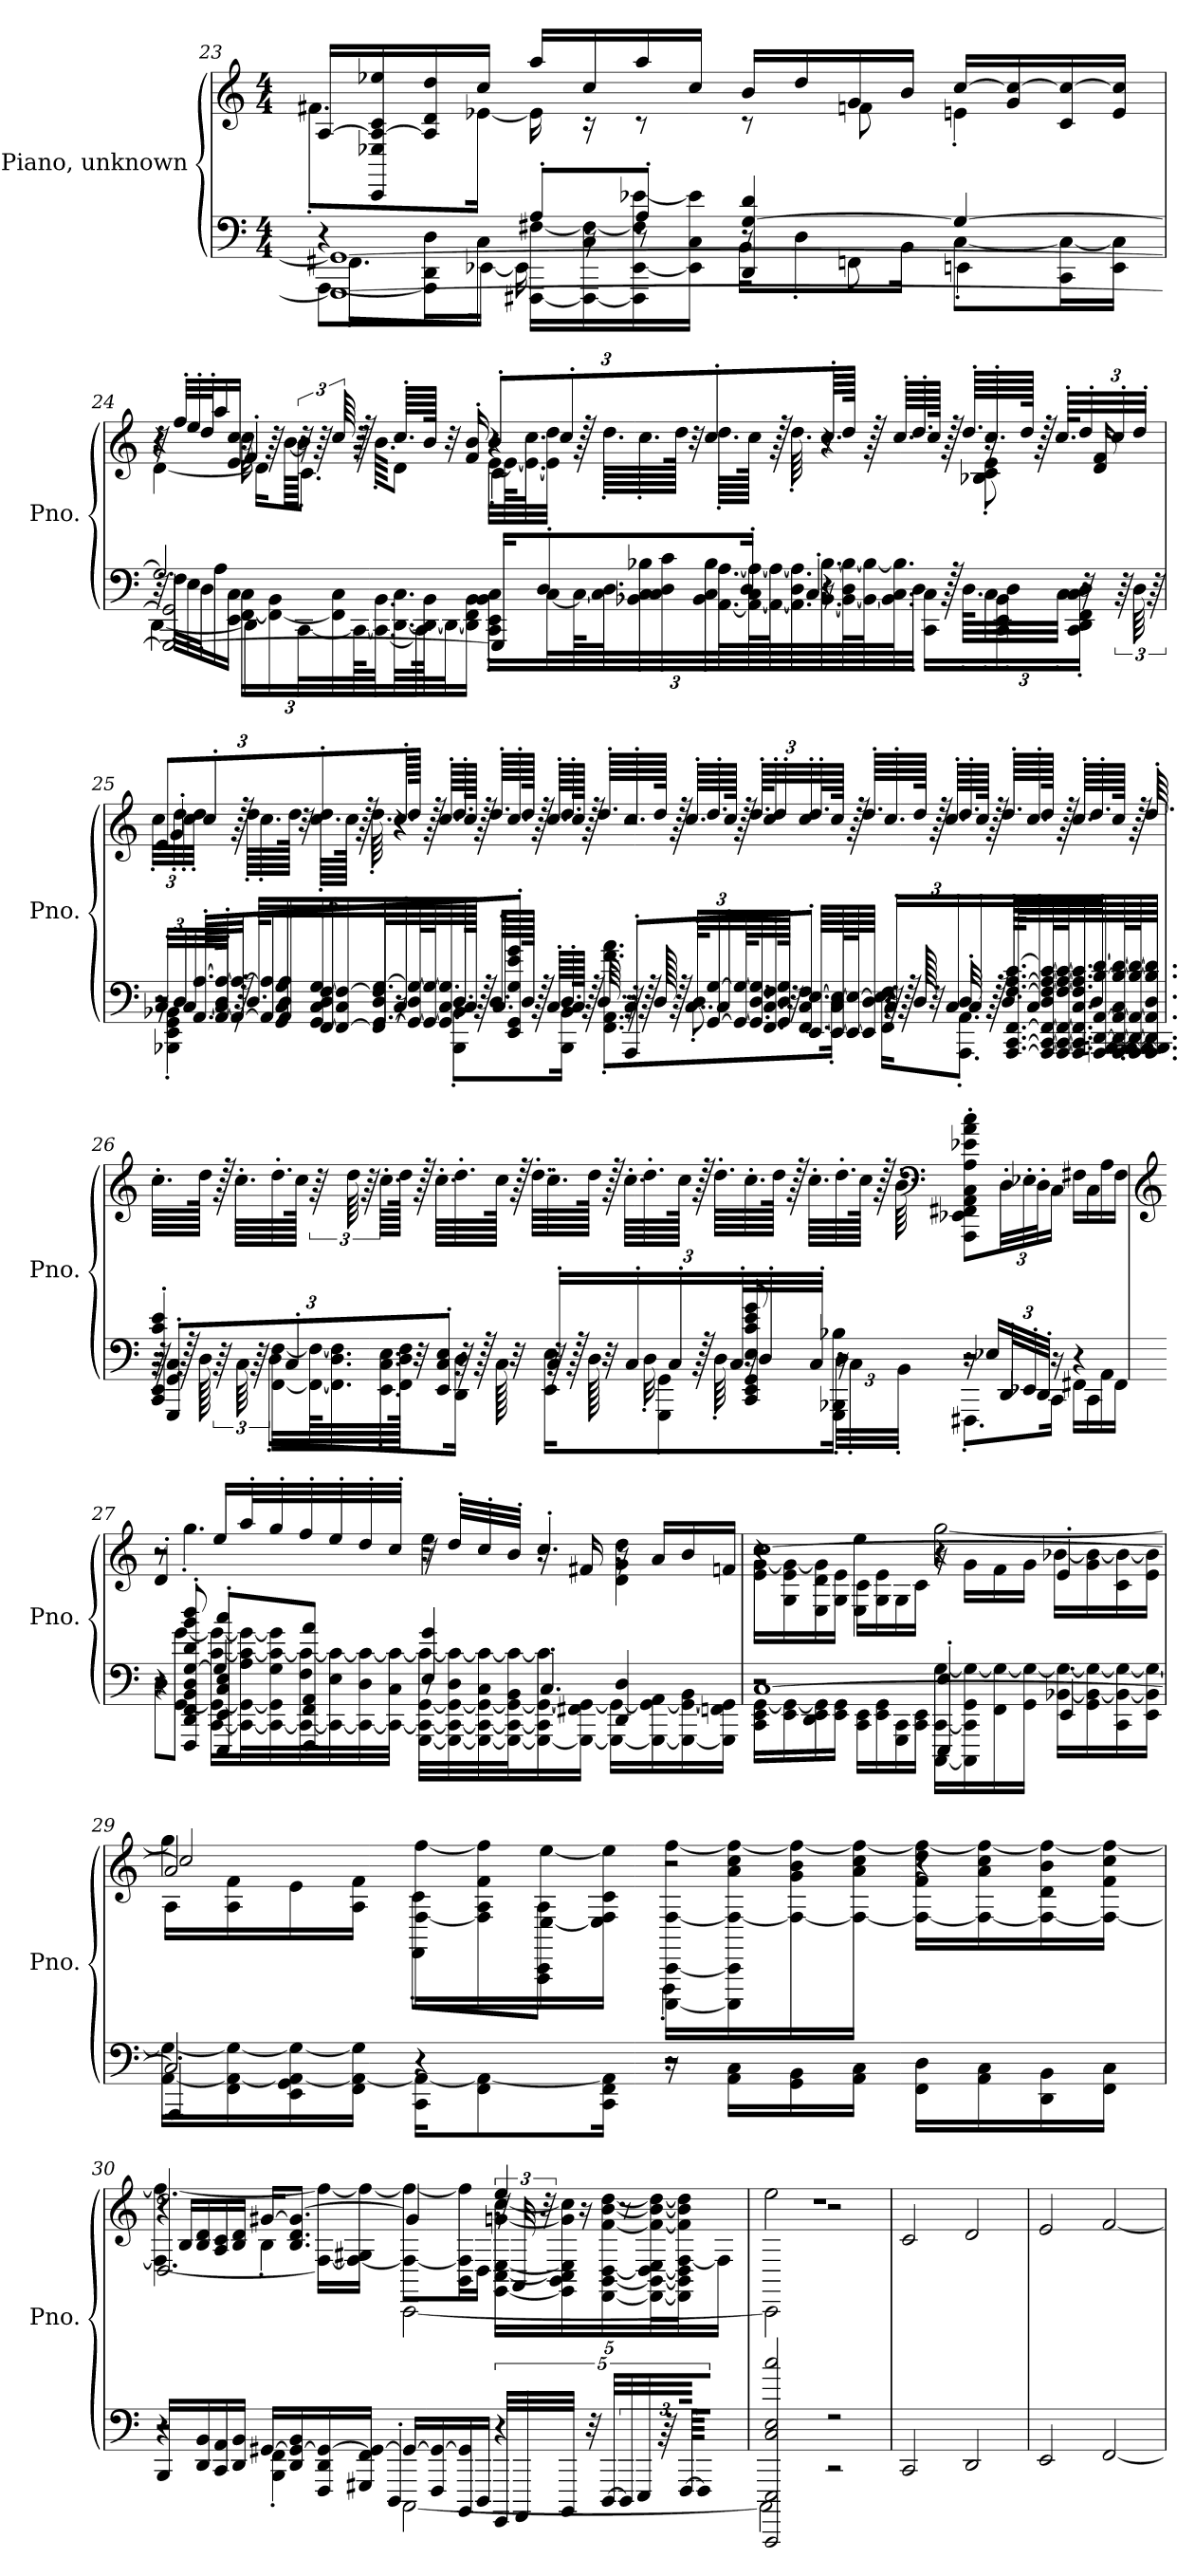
**kern	**kern
*part1	*part1
*staff2	*staff1
*I"Piano, unknown	*
*I'Pno.	*
!!LO:PB:g=z
*clefF4	*clefG2
*k[]	*k[]
*M4/4	*M4/4
=23	=23
*^	*^
*	*^	*	*
*	*	*^	*	*
4r	[8AAA\L	1GGG_ 1GG_	8.FF#X'\L	[16A/LL	8.f#X'\L
.	.	.	.	16CC/ 16E-X/ 16A/_ 16c/ 16ee-X/	.
.	16AAA\] 16DD\ 16D\L	.	.	16A/] 16d/ 16dd/	.
.	16C\JJ	.	[16EE-X\Jk	16cc/JJ	[16e-X\Jk
8A'/L	[16FFF#X\ [16F#X\LL	.	16EE-\]	16aa/LL	16e-\]
.	16FFF#\_ 16C\ 16F#\_	.	16r	16cc/	16r
8A'/J	16FFF#\] [16EE-\ 16F#\] [16e-X\	.	8r	16aa/	8r
.	16EE-\] 16C\ 16e-\]JJ	.	.	16cc/JJ	.
4DD/ [4G/ 4d/	16BB\KL	.	8r	16b/LL	8r
.	8D'\	.	.	16dd/	.
.	.	.	8FFn\	16g/	8fn\
.	16BB\Jk	.	.	16b/JJ	.
4G/_	[8C\L	.	4EEn'\	[16cc/LL	4en'\
.	.	.	.	16g/ 16cc/_	.
.	16CC\ 16C\_L	.	.	16c/ 16cc/_	.
.	16EE\ 16C\]JJ	.	.	16e/ 16cc/]JJ	.
!!LO:LB:g=z
=24	=24	=24	=24	=24	=24
*	*	*	*	*^	*^
2.G/]	32r	2GGG/_ 2GG/]	[4DD\	32r	4r	4r	[4d\
.	32F'\LLL	.	.	32ff'/LLL	.	.	.
.	32E'\	.	.	32ee'/	.	.	.
.	32D'\J	.	.	32dd'/J	.	.	.
.	16A\	.	.	16aa/	.	.	.
.	16EE\ 16C\JJ	.	.	16e/ 16cc/JJ	.	.	.
*	*Xbrackettup	*	*	*	*	*	*
.	[24FF\ 24C\LL	.	16DD\LL]	16r	32cc\	4f'/	16d\KL]
.	.	.	.	.	64r	.	.
.	24FF\_ 24BB\	.	.	.	.	.	.
.	.	.	.	.	[64b\LLLL	.	.
.	.	.	[32CC'\L	48r	64b\JJJJ]	.	8.c'\J
.	.	.	.	.	64r	.	.
.	24FF\] 24C\	.	.	96cc/	.	.	.
.	.	.	128CC\KL_	32r	128r	.	.
.	.	.	64.CC\_' 64.BB\'JJJ	.	64.b'\KKKL	.	.
.	[64.DD\ 64.C\LL	.	8CC\J]	64.cc'/LLLL	8d\J	.	.
.	128DD\_ 128BB\JK	.	.	128b/JJJJk	.	.	.
.	32DD\J_	.	.	32r	.	.	.
.	16DD\] 16FF\ 16BB\JJ	.	.	16f/' 16b/'	.	.	.
*	*	*	*	*Xbrackettup	*	*	*
.	16BB\' 16C\'LL	16GGG/KL]	4CC\' 4EE\'	12b'/L	[32e\LLL	4r	4c'\
.	.	.	.	.	128e\KL_	.	.
.	.	.	.	.	64.e\_ 64.cc\J	.	.
.	[32C\L	8D'/	.	.	32e\] 32dd\JJJ	.	.
.	.	.	.	12cc'/	.	.	.
.	128C\KL_	.	.	.	128r	.	.
.	64.C\] 64.D\J	.	.	.	64.dd'\LLLL	.	.
.	48BB-X\' 48C\' 48B-X\'	.	.	.	64.cc'\	.	.
.	48C\' 48D\' 48c\'	.	.	.	.	.	.
.	.	.	.	.	128dd\JJJJk	.	.
.	.	.	.	.	32r	.	.
.	48BB-\' 48C\' 48B-\'	.	.	12cc'/	.	.	.
.	[64.AA\ [64.A\L	16D'/Jk	.	.	64.dd'\LLLL	.	.
.	128AA\_ 128C\ 128A\_L	.	.	.	128cc\JJJJk	.	.
.	128AA\_ 128A\_J	.	.	.	128r	.	.
.	64.AA\] 64.D\ 64.A\]	.	.	.	64.dd'\	.	.
4r	[64.BB-\ [64.B-\	4C'/	16r	64.cc'/LLL	4r	8r	8r
.	128BB-\_ 128D\ 128B-\_L	.	.	128dd/JJJJk	.	.	.
.	128BB-\_ 128B-\_J	.	.	128r	.	.	.
.	64.BB-\] 64.C\ 64.B-\]J	.	.	64.cc'/LLLL	.	.	.
.	32D'\JJJ	.	16CC\ 16C\LL	64.dd'/	.	.	.
.	.	.	.	128cc/JJJJk	.	.	.
.	128r	.	.	128r	.	.	.
.	64.D'\KLLL	.	.	64.dd'/LLLL	.	.	.
.	48C'\	.	16CC\ 16EE\ 16BB-\	64.cc'/	.	16r	8B-X\' 8c\' 8e\'
.	48D'\	.	.	.	.	.	.
.	.	.	.	128dd/JJJJk	.	.	.
.	.	.	.	128r	.	.	.
.	.	.	.	64.cc'/KLLL	.	.	.
.	48C'\JJJ	.	.	.	.	.	.
.	32r	.	16CC\' 16DD\' 16FF\' 16C\' 16D\'JJ	48dd'/	.	16d/ 16f/	.
.	.	.	.	48cc'/	.	.	.
*	*brackettup	*	*	*	*	*	*
.	96r	.	.	.	.	.	.
.	96D\	.	.	48dd'/JJJ	.	.	.
.	96r	.	.	.	.	.	.
*	*	*	*	*v	*v	*v	*v
!!LO:LB:g=z
=25	=25	=25	=25	=25
*	*	*Xbrackettup	*	*
*	*	*	*	*^
*	*	*	*	*	*^
16r	2r	48C'/LLL	4BBB-X\' 4EE\' 4GG\' 4BB-X\'	12e/L	48cc'\LLL	4g'/
.	.	48D'/	.	.	48dd'\	.
.	.	48C'/	.	.	48cc'\	.
[64.AA/' [64.A/'LLLL	.	32D'/JJJ	.	.	32dd'\JJJ	.
.	.	.	.	12cc'/	.	.
128AA/_' 128C/' 128A/_'JK	.	.	.	.	.	.
32AA/_ 32A/_JJ	.	128r	.	.	128r	.
.	.	64.D'/KLLL	.	.	64.dd'\LLLL	.
8AA/] 8A/]	.	48GG/' 48C/' 48G/'	.	.	64.cc'\	.
.	.	48AA/' 48D/' 48A/'	.	.	.	.
.	.	.	.	.	128dd\JJJJk	.
.	.	.	.	.	32r	.
.	.	48GG/' 48C/' 48G/'	.	12cc'/	.	.
.	.	[48FF/ 48D/ [48F/	.	.	64.dd'\LLLL	.
.	.	48FF/_ 48C/ 48F/_	.	.	.	.
.	.	.	.	.	128cc\JJJJk	.
.	.	.	.	.	128r	.
.	.	.	.	.	64.dd'\	.
.	.	48FF/] 48D/ 48F/]	.	.	.	.
8C'/	.	[64.GG/ [64.G/L	16r	64.cc'/LLL	4r	4r
.	.	128GG/_ 128D/ 128G/_L	.	128dd/JJJJk	.	.
.	.	128GG/_ 128G/_J	.	128r	.	.
.	.	64.GG/] 64.C/ 64.G/]	.	64.cc'/LLLL	.	.
.	.	64.D'/	8BBB-\' 8BB-\'L	64.dd'/	.	.
.	.	128C/JJJJk	.	128cc/JJJJk	.	.
.	.	128r	.	128r	.	.
.	.	64.D'/LLLL	.	64.dd'/LLLL	.	.
8EE/' 8GG/' 8G/' 8e/' 8g/'J	.	64.C'/	.	64.cc'/	.	.
.	.	128D/JJJJk	.	128dd/JJJJk	.	.
.	.	128r	.	128r	.	.
.	.	64.C'/LLLL	.	64.cc'/LLLL	.	.
.	.	64.D'/	16BBB-\ 16BB-\Jk	64.dd'/	.	.
.	.	128C/JJJJk	.	128cc/JJJJk	.	.
.	.	128r	.	128r	.	.
.	.	64.D'/	.	64.dd'/LLLL	.	.
64r	16r	12AAA/' 12C/'L	8.FF\' 8.AA\' 8.f\' 8.a\'L	64.cc'/	2r	2r
128r	.	.	.	.	.	.
128D/	.	.	.	128dd/JJJJk	.	.
128r	.	.	.	128r	.	.
64.C'/KLLL	.	.	.	64.cc'/LLLL	.	.
[32GG/ [32G/	8.D'\	.	.	64.dd'/	.	.
.	.	12C'/	.	.	.	.
.	.	.	.	128cc/JJJJk	.	.
128GG/_ 128G/_KL	.	.	.	128r	.	.
64.GG/] 64.D/ 64.G/]	.	.	.	64.dd'/KLLL	.	.
64.FF/' 64.C/' 64.F/'	.	.	.	48cc'/	.	.
.	.	.	.	48dd'/	.	.
128GG/ 128D/ 128G/JJJJk	.	.	.	.	.	.
32r	.	.	.	.	.	.
.	.	12FF/' 12C/' 12F/'J	.	48cc'/	.	.
[64.EE/ [64.E/LLLL	.	.	16D'\Jk	64.dd'/L	.	.
128EE/_ 128C/ 128E/_L	.	.	.	128cc/JJJJk	.	.
128EE/_ 128E/_J	.	.	.	128r	.	.
64.EE/] 64.D/ 64.E/]JJJJ	.	.	.	64.dd'/LLLL	.	.
64r	4r	24C'/LL	16FF\ 16F\KL	64.cc'/	.	.
128r	.	.	.	.	.	.
128D/	.	.	.	128dd/JJJJk	.	.
32r	.	.	.	128r	.	.
.	.	.	.	64.cc'/LLLL	.	.
.	.	24C'/	.	.	.	.
32D'/	.	.	8.AAA\' 8.AA\'J	64.dd'/	.	.
.	.	24C'/	.	.	.	.
.	.	.	.	128cc/JJJJk	.	.
128r	.	.	.	128r	.	.
64.D'/KKLL	.	.	.	64.dd'/LLLL	.	.
16C'/	.	[64.AAA/ [64.CC/ [64.FF/ [64.F/ [64.A/ [64.c/LL	.	64.cc'/	.	.
.	.	128AAA/_ 128CC/_ 128FF/_ 128D/ 128F/_ 128A/_ 128c/_L	.	128dd/JJJJk	.	.
.	.	128AAA/_ 128CC/_ 128FF/_ 128F/_ 128A/_ 128c/_J	.	128r	.	.
.	.	64.AAA/] 64.CC/] 64.FF/] 64.C/ 64.F/] 64.A/] 64.c/]	.	64.cc'/LLLL	.	.
16D'/JJ	.	[64.AAA/ [64.BBBn/ [64.DD/ [64.AA/ [64.B/ [64.d/	.	64.dd'/	.	.
.	.	128AAA/_ 128BBB/_ 128DD/_ 128AA/_ 128C/ 128B/_ 128d/_L	.	128cc/JJJJk	.	.
.	.	128AAA/_ 128BBB/_ 128DD/_ 128AA/_ 128B/_ 128d/_J	.	128r	.	.
.	.	64.AAA/] 64.BBB/] 64.DD/] 64.AA/] 64.D/ 64.B/] 64.d/]JJJJ	.	64.dd'/	.	.
*	*	*	*	*v	*v	*v
!!LO:LB:g=z
=26	=26	=26	=26	=26
4CC/' 4EE/' 4c/' 4e/'	64r	12GGG/' 12GG/' 12C/'L	16r	64.cc'\LLLL
.	128r	.	.	.
.	128D\	.	.	128dd\JJJJk
*	*brackettup	*	*	*
.	96r	.	.	128r
.	.	.	.	64.cc'\LLLL
.	96C\	.	.	.
.	96r	.	.	.
.	[32FF\ [32F\LLL	.	8D'\L	64.dd'\
.	.	12C'/	.	.
.	.	.	.	128cc\JJJJk
*	*	*	*	*brackettup
.	128FF\_ 128F\_KL	.	.	96r
.	64.FF\] 64.D\ 64.F\]	.	.	.
.	.	.	.	96dd\
.	.	.	.	96r
.	64.EE\' 64.C\' 64.E\'	.	.	64.cc'\LLLL
.	128FF\ 128D\ 128F\JJJJk	.	.	128dd\JJJJk
.	32r	.	.	128r
.	.	.	.	64.cc'\LLLL
.	.	12EE/' 12C/' 12E/'J	.	.
.	64r	.	16DD\ 16D\Jk	64.dd'\
.	128r	.	.	.
.	128C\	.	.	128cc\JJJJk
.	32r	.	.	128r
.	.	.	.	64.dd'\LLLL
*	*	*Xbrackettup	*	*
8r	64r	24C'/LL	16EE\ 16E\KL	64.cc'\
.	128r	.	.	.
.	128D\	.	.	128dd\JJJJk
.	32r	.	.	128r
.	.	.	.	64.cc'\LLLL
.	.	24C'/	.	.
.	32D'\	.	8GGG\' 8GG\'	64.dd'\
.	.	24C'/	.	.
.	.	.	.	128cc\JJJJk
.	128r	.	.	128r
.	64.D'\	.	.	64.dd'\LLLL
8CC/' 8EE/' 8GG/' 8E/' 8c/' 8e/' 8g/'	16r	48C'/L	.	64.cc'\
.	.	48D'/	.	.
.	.	.	.	128dd\JJJJk
.	.	.	.	128r
.	.	.	.	64.cc'\LLLL
.	.	48C'/JJJ	.	.
.	48D'\LLL	16r	16GGG\ 16BBB-X\ 16B-X\Jk	64.dd'\
.	48C'\	.	.	.
.	.	.	.	128cc\JJJJk
.	.	.	.	128r
.	.	.	.	64.b'\
.	48BB'\JJJ	.	.	.
*	*	*	*	*clefF4
2r	8.FFF#X'\L	16r	2r	8AAA\' 8EE-X\' 8FF#X\' 8AA\' 8C\' 8A\' 8e-X\' 8a\' 8cc\'L
.	.	16E-X/LL	.	.
*	*	*	*	*Xbrackettup
.	.	48DD'/L	.	48D'\LL
.	.	48EE-X'/	.	48E-X'\
.	.	48DD'/JJJ	.	48D'\J
.	16CC\Jk	16r	.	16C\JJ
.	16FF#X\LL	4r	.	16F#X\LL
.	16CC\	.	.	16C\
.	16AA\	.	.	16A\
.	16FF#\JJ	.	.	16F#\JJ
*v	*v	*v	*v	*
!!LO:LB:g=z
=27	=27
*	*clefG2
*^	*^
*	*^	*	*^
8r	8D\L	4r	4d'/	8r	2r
8FFF/' 8DD/' 8FF/' 8BB/' 8D/' [8G/' 8d/' 8b/' 8dd/'	[8GG\ [8g\J	.	.	4.gg'\	.
4G/]	[16CC\ 16GG\_ [16c\ 16g\_LL	8EEE/' 8EE/' 8C/' 8E/' 8cc/'L	16ee/LL	.	.
.	32CC\_ 32GG\_ 32A\ 32c\_ 32g\_L	.	32aa'/L	.	.
.	32CC\_ 32GG\] 32G\ 32c\_ 32g\]	.	32gg'/	.	.
.	32CC\_ 32F\ 32c\_	8FFF/ 8FF/ 8AA/ 8a/J	32ff'/	.	.
.	32CC\_ 32E\ 32c\_	.	32ee'/	.	.
.	32CC\_ 32D\ 32c\_	.	32dd'/	.	.
.	32CC\_ 32C\ 32c\_JJJ	.	32cc'/JJJ	.	.
4E/ 4g/	[32GGG\ 32CC\_ [32GG\ 32c\_LLL	8r	32r	4ee\	8r
.	32GGG\_ 32CC\_ 32GG\_ 32D\ 32c\_	.	32dd'/LLL	.	.
.	32GGG\_ 32CC\_ 32GG\_ 32C\ 32c\_	.	32cc'/	.	.
.	32GGG\_ 32CC\_ 32GG\_ 32BB\ 32c\_J	.	32b'/JJJ	.	.
.	16GGG\_ 16CC\] 16GG\_ 16c\]	4.C'/	16r	.	4.cc'/
.	16GGG\_ 16FF#X\ 16GG\_JJ	.	16f#X/	.	.
4DD/ 4D/	16GGG\_ 16GG\_LL	.	16r	4d\ 4g\ 4dd\	.
.	16GGG\_ 16GG\_ 16AA\	.	16a/LL	.	.
.	16GGG\_ 16GG\_ 16BB\	.	16b/	.	.
.	16GGG\] 16FFn\ 16GG\]JJ	.	16fn/JJ	.	.
!!LO:LB:g=z
=28	=28	=28	=28	=28	=28
*	*	*	*	*	*^
[1C	16CC\ 16EE\ [16GG\LL	2r	2r	16e\ [16g\LL	[1cc	4r
.	16EE\ 16GG\_	.	.	16G\ 16e\ 16g\_	.	.
.	16DD\ 16EE\ 16GG\]	.	.	16E\ 16d\ 16g\]	.	.
.	16EE\ 16GG\JJ	.	.	16G\ 16e\JJ	.	.
.	16CC\ 16EE\LL	.	.	16c\LL	.	4E\ 4ee\
.	16EE\ 16GG\	.	.	16G\ 16e\	.	.
.	16GGG\ 16CC\	.	.	16G\	.	.
.	16CC\ 16EE\JJ	.	.	16c\JJ	.	.
.	[16CCC\ [16CC\ [16G\LL	4EEE/' 4E/'	4r	16r	.	[2gg\
.	16CCC\] 16CC\] 16GG\ 16G\_	.	.	16g\LL	.	.
.	16FF\ 16G\_	.	.	16f\	.	.
.	16GG\ 16G\_JJ	.	.	16g\JJ	.	.
.	[16BB-X\ 16G\_LL	4EE'/	4e'/	[16b-X\LL	.	.
.	16GG\ 16BB-\_ 16G\_	.	.	16g\ 16b-\_	.	.
.	16CC\ 16BB-\_ 16G\_	.	.	16c\ 16b-\_	.	.
.	16EE\ 16BB-\] 16G\_JJ	.	.	16e\ 16b-\]JJ	.	.
!!LO:PB:g=z	!!	!!	!!
=29	=29	=29	=29	=29	=29	=29
2C/]	[16AA\ 16G\_LL	4AAA'/	2a/	16A\LL	2cc/]	4gg\]
.	16FF\ 16AA\_ 16G\_	.	.	16A\ 16f\	.	.
.	16EE\ 16GG\ 16AA\_ 16G\_	.	.	16e\	.	.
.	16FF\ 16AA\_ 16G\]JJ	.	.	16A\ 16f\JJ	.	.
.	16CC\ 16AA\_KL	4r	.	[16F\ [16ff\LL	.	8FF\' 8c\'L
.	8FF\ 8AA\_	.	.	16F\] 16A\ 16f\ 16ff\]	.	.
.	.	.	.	[16E\ [16ee\	.	8AAA\' 8CC\' 8A\'J
.	16CC\ 16FF\ 16AA\]Jk	.	.	16E\] 16F\ 16c\ 16ee\]JJ	.	.
2r	16r	2r	2r	[16CCC\ [16CC\ [16F\ [16ff\LL	2r	4FFF'\
.	16AA\ 16C\LL	.	.	16CCC\] 16CC\] 16F\_ 16a\ 16cc\ 16ff\_	.	.
.	16GG\ 16BB\	.	.	16F\_ 16g\ 16b\ 16ff\_	.	.
.	16AA\ 16C\JJ	.	.	16F\_ 16a\ 16cc\ 16ff\_JJ	.	.
.	16FF\ 16D\LL	.	.	16F\_ 16f\ 16dd\ 16ff\_LL	.	4r
.	16AA\ 16C\	.	.	16F\_ 16a\ 16cc\ 16ff\_	.	.
.	16DD\ 16BB\	.	.	16F\_ 16d\ 16b\ 16ff\_	.	.
.	16FF\ 16C\JJ	.	.	16F\_ 16f\ 16cc\ 16ff\_JJ	.	.
!!LO:LB:g=z	!!	!!	!!
=30	=30	=30	=30	=30	=30	=30
16BBB/LL	4r	2r	2.D/ 2.dd/	4.F\_ 4.ff\_	16B/LL	4r
16DD/ 16BB/	.	.	.	.	16B/ 16d/	.
16CC/ 16AA/	.	.	.	.	16A/ 16c/	.
16DD/ 16BB/JJ	.	.	.	.	16B/ 16d/JJ	.
[16GG#X/LL	4BBB\' 4FF\'	.	.	.	[16g#X/KL	4B'\
16DD/ 16GG#/_ 16BB/	.	.	.	.	8.B/ 8.d/ 8.g#/_J	.
16FFF/ 16DD/ 16GG#/_	.	.	.	16F\_ 16ff\_LL	.	.
16GGG#X/ 16FF/ 16GG#/_JJ	.	.	.	16F\_ 16G#X\ 16ff\_JJ	.	.
16GG#/LL_	[2CCC\	4DDD'/	.	8F\_ 8ff\_L	4g#/]	[2CC\
16FFF/ 16GG#/_	.	.	.	.	.	.
16BBBB/ 16GG#/]	.	.	.	16BB\ 16F\] 16ff\]L	.	.
16DDD/JJ	.	.	.	16D\JJ	.	.
*brackettup	*	*	*	*	*brackettup	*
40GGGG/LLL	.	4r	4ee/	[20GG\ [20C\ [20E\ [20gn\ [20cc\LL	48r	.
.	.	.	.	.	48AA/	.
40AAAA'/	.	.	.	.	.	.
.	.	.	.	.	48r	.
40BBBB/JJJ	.	.	.	20GG\] 20BB\ 20C\] 20E\] 20g\] 20cc\]	.	.
.	.	.	.	.	16r	.
40r	.	.	.	.	.	.
[40DDD/LLL	.	.	.	[20FF\ [20BB\ [20D\ [20f\ [20b\ [20dd\	.	.
48DDD/]	.	.	.	.	8r	.
48EEE/JJJ	.	.	.	.	.	.
.	.	.	.	40FF\_ 40BB\_ 40D\_ 40E\ 40f\_ 40b\_ 40dd\_L	.	.
96r	.	.	.	.	.	.
.	.	.	.	40FF\] 40BB\] 40D\] [40F\ 40f\] 40b\] 40dd\]J	.	.
[96FFF/KKLL	.	.	.	.	.	.
16FFF/JJ]	.	.	.	.	.	.
.	.	.	.	20F\JJ]	.	.
*	*v	*v	*	*	*	*
*	*	*	*	*v	*v
=31	=31	=31	=31	=31
2CCCC/ 2EEE/ 2C/ 2E/ 2cc/	2CCC\]	1r	2ee\	2CC\]
2r	2r	.	2r	2r
*v	*v	*	*	*
*	*v	*v	*v
=32	=32
2CC/	2c/
2DD/	2d/
!!LO:LB:g=z
=33	=33
2EE/	2e/
[2FF/	[2f/
=	=
*-	*-
